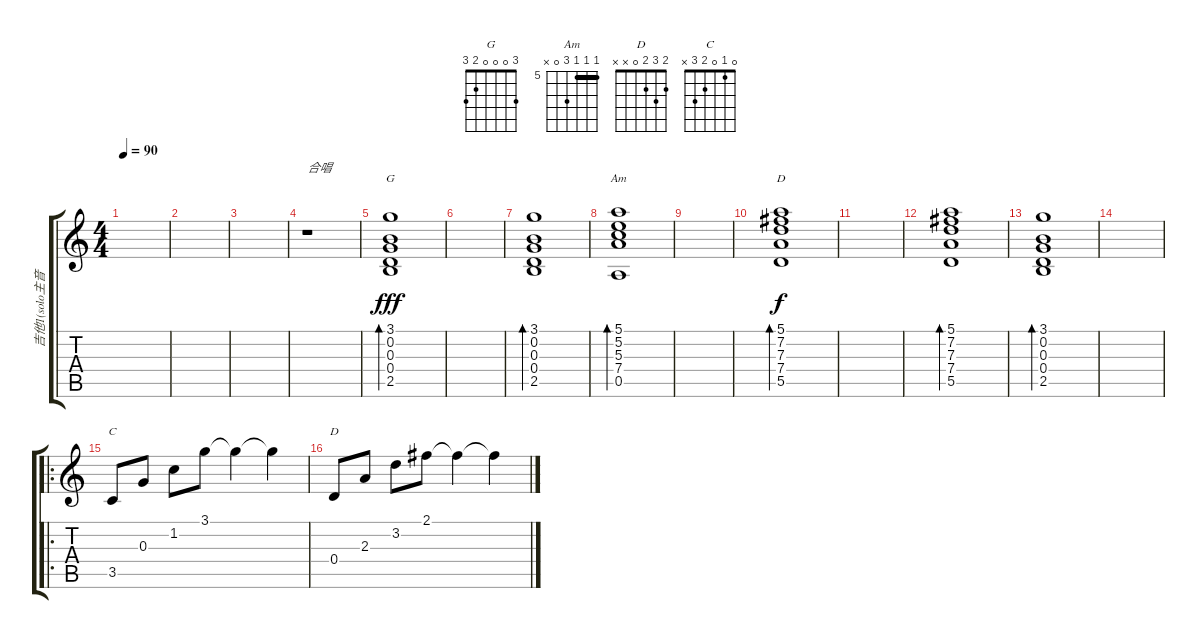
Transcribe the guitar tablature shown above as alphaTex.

\track ("吉他1(solo主音）" "吉他1(solo主音") {instrument distortionguitar}
\staff {score tabs}
\tuning (E4 B3 G3 D3 A2 E2) {hide}
\chord ("G" 3 0 0 0 2 3)
\chord ("Am" 5 5 5 7 0 x) {firstfret 5 barre 5}
\chord ("D" 5 7 7 7 5 x) {firstfret 5 barre 5}
\chord ("C" 0 1 0 2 3 x)
\chord ("D" 2 3 2 0 x x)
\ts (4 4)
\tempo 90
\clef g2
\ks c
|
|
|
r.1{txt "合唱"} |
(3.1 0.2 0.3 0.4 2.5).1{bd 240 ch "G" dy fff instrument electricguitarclean} |
|
(3.1 0.2 0.3 0.4 2.5).1{bd 240 instrument electricguitarclean} |
(5.1 5.2 5.3 7.4 0.5).1{bd 480 ch "Am"} |
|
(5.1 7.2 7.3 7.4 5.5).1{bd 240 ch "D" dy f} |
|
(5.1 7.2 7.3 7.4 5.5).1{bd 240} |
(3.1 0.2 0.3 0.4 2.5).1{bd 240} |
|
\ro
3.5.8{ch "C" instrument acousticguitarsteel} 0.3.8 1.2.8 3.1.8 3.1{t}.4 3.1{t}.4 |
0.4.8{ch "D"} 2.3.8 3.2.8 2.1.8 2.1{t}.4 2.1{t}.4
